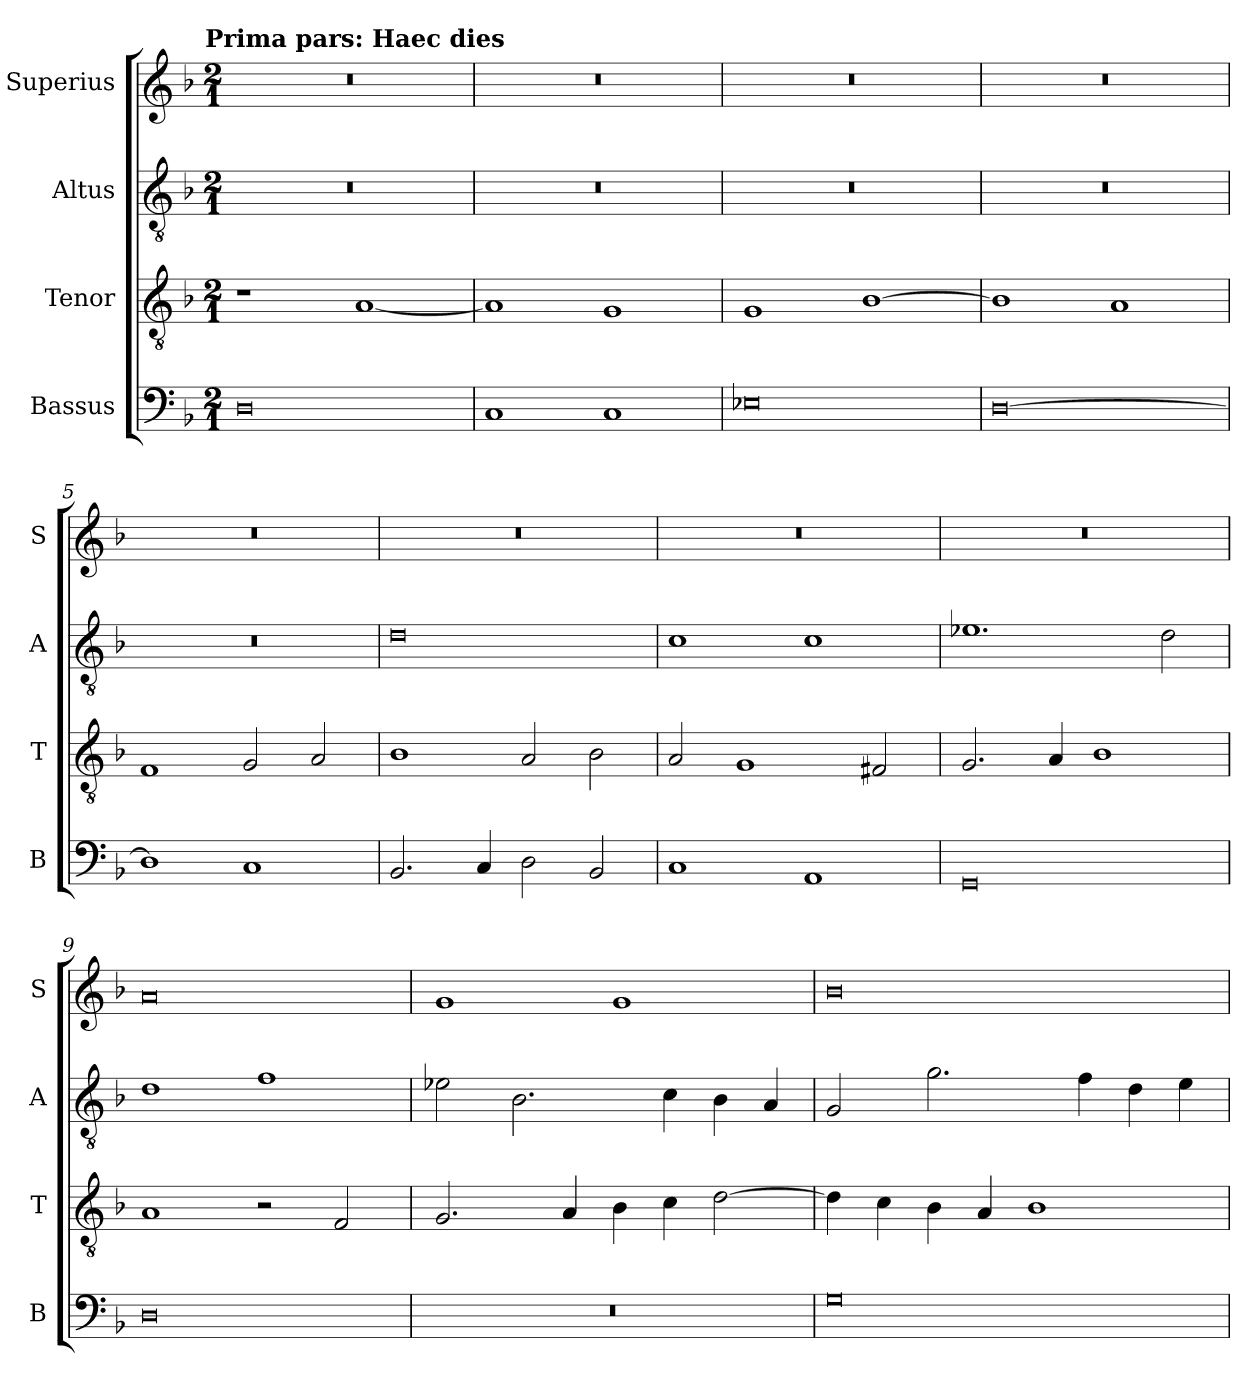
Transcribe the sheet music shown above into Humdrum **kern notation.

**kern	**kern	**kern	**kern
*part4	*part3	*part2	*part1
*staff4	*staff3	*staff2	*staff1
*I"Bassus	*I"Tenor	*I"Altus	*I"Superius
*I'B	*I'T	*I'A	*I'S
*clefF4	*clefGv2	*clefGv2	*clefG2
*k[b-]	*k[b-]	*k[b-]	*k[b-]
*F:	*F:	*F:	*F:
!!LO:TX:omd:t=Prima pars&colon; Haec dies
*M2/1	*M2/1	*M2/1	*M2/1
=1	=1	=1	=1
0D	1r	0r	0r
.	[1A	.	.
=2	=2	=2	=2
1C	1A]	0r	0r
1C	1G	.	.
=3	=3	=3	=3
0E-X	1G	0r	0r
.	[1B-	.	.
=4	=4	=4	=4
[0D	1B-]	0r	0r
.	1A	.	.
=5	=5	=5	=5
1D]	1F	0r	0r
1C	2G	.	.
.	2A	.	.
=6	=6	=6	=6
2.BB-	1B-	0d	0r
4C	.	.	.
2D	2A	.	.
2BB-	2B-	.	.
=7	=7	=7	=7
1C	2A	1c	0r
.	1G	.	.
1AA	.	1c	.
.	2F#X	.	.
=8	=8	=8	=8
0GG	2.G	1.e-X	0r
.	4A	.	.
.	1B-	.	.
.	.	2d	.
=9	=9	=9	=9
0D	1A	1d	0a
.	2r	1f	.
.	2F	.	.
=10	=10	=10	=10
0r	2.G	2e-X	1g
.	.	2.B-	.
.	4A	.	.
.	4B-	.	1g
.	4c	4c	.
.	[2d	4B-	.
.	.	4A	.
=11	=11	=11	=11
0G	4d]	2G	0b-
.	4c	.	.
.	4B-	2.g	.
.	4A	.	.
.	1B-	.	.
.	.	4f	.
.	.	4d	.
.	.	4e	.
=	=	=	=
*-	*-	*-	*-
